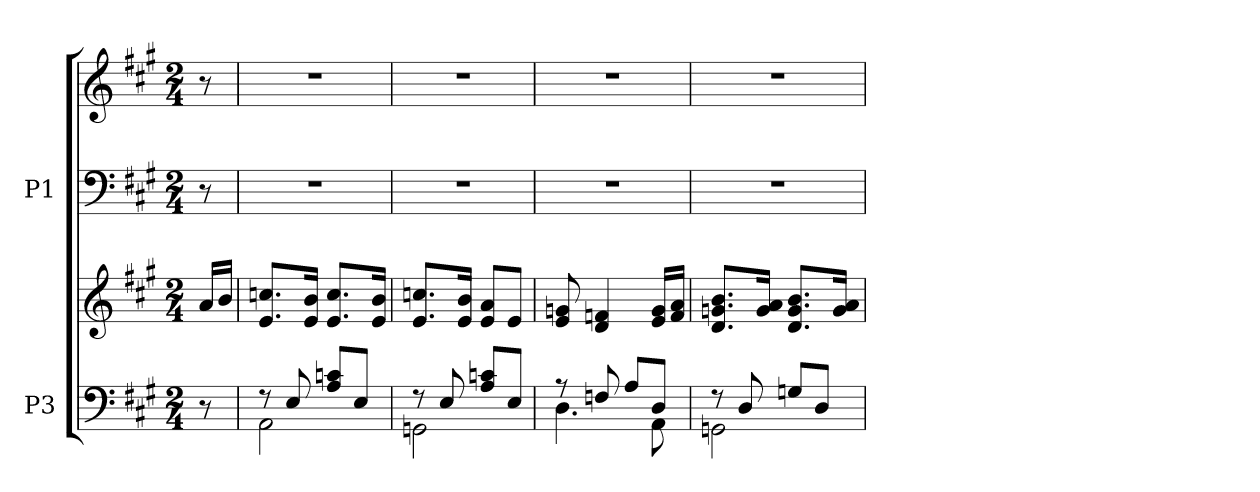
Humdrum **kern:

**kern	**kern	**kern	**kern
*part2	*part2	*part1	*part1
*staff4	*staff3	*staff2	*staff1
*I"P3	*	*I"P1	*
!!LO:PB:g=z
*clefF4	*clefG2	*clefF4	*clefG2
*k[f#c#g#]	*k[f#c#g#]	*k[f#c#g#]	*k[f#c#g#]
*A:	*A:	*A:	*A:
*M2/4	*M2/4	*M2/4	*M2/4
*MM75	*MM75	*MM75	*MM75
=1	=1	=1	=1
8r	16ai/LL	8r	8r
.	16bi/JJ	.	.
=2	=2	=2	=2
*^	*	*	*
!	!	!	!LO:N:vis=1	!LO:N:vis=1
8r	2AAi\	8.ei/ 8.ccniL	2r	2r
8Ei/	.	.	.	.
.	.	16ei/ 16biJk	.	.
8Ai/ 8cniL	.	8.ei/ 8.cciL	.	.
8Ei/J	.	.	.	.
.	.	16ei/ 16biJk	.	.
=3	=3	=3	=3	=3
!	!	!	!LO:N:vis=1	!LO:N:vis=1
8r	2GGni\	8.ei/ 8.ccniL	2r	2r
8Ei/	.	.	.	.
.	.	16ei/ 16biJk	.	.
8Ai/ 8cniL	.	8ei/ 8aiL	.	.
8Ei/J	.	8ei/J	.	.
=4	=4	=4	=4	=4
!	!	!	!LO:N:vis=1	!LO:N:vis=1
8r	4.Di\	8ei/ 8gni	2r	2r
8Fni/	.	4di/ 4fni	.	.
8Ai/L	.	.	.	.
8Di/J	8AAi\	16ei/ 16giLL	.	.
.	.	16fi/ 16aiJJ	.	.
=5	=5	=5	=5	=5
!	!	!	!LO:N:vis=1	!LO:N:vis=1
8r	2GGni\	8.di/ 8.gni 8.biL	2r	2r
8Di/	.	.	.	.
.	.	16gi/ 16aiJk	.	.
8Gni/L	.	8.di/ 8.gi 8.biL	.	.
8Di/J	.	.	.	.
.	.	16gi/ 16aiJk	.	.
*v	*v	*	*	*
=	=	=	=
*-	*-	*-	*-
